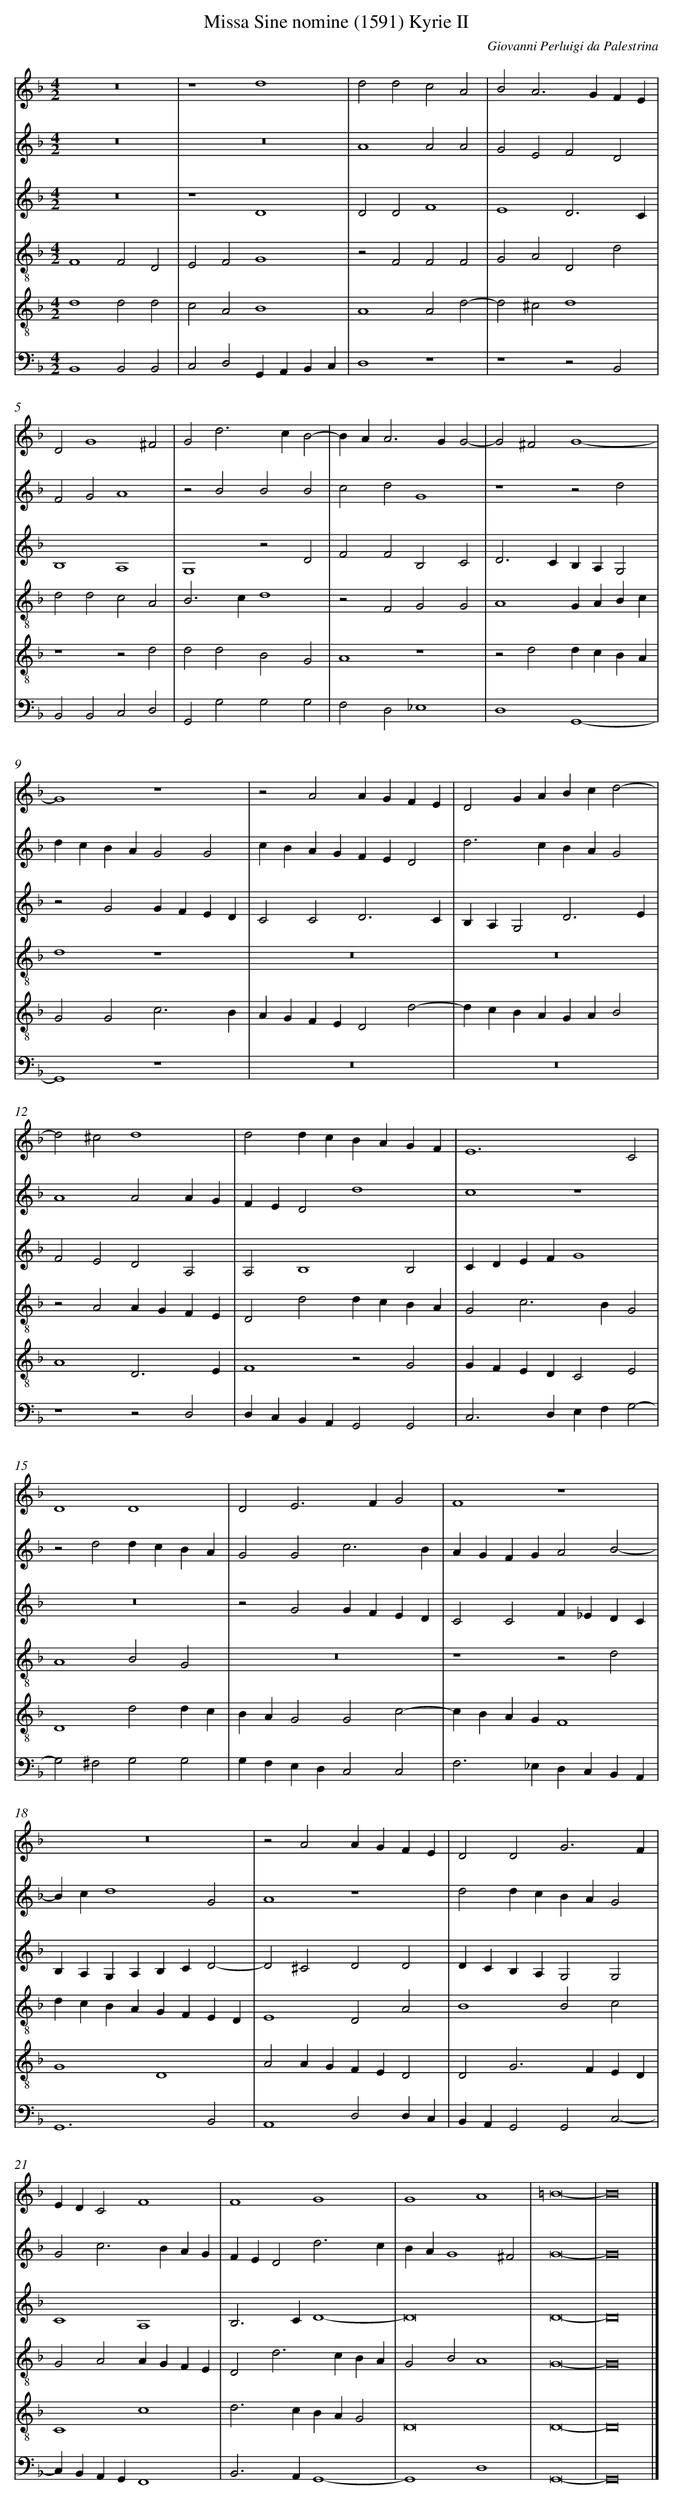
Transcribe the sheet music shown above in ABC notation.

X:1
T: Missa Sine nomine (1591) Kyrie II
C: Giovanni Perluigi da Palestrina
L: 1/4
M: 4/2
V: 1 clef=treble
V: 2 clef=treble
V: 3 clef=treble
V: 4 clef=treble-8
V: 5 clef=treble-8
V: 6 clef=bass
K: F
[V:1] z8 |
[V:2] z8 |
[V:3] z8 |
[V:4] F4F2D2 |
[V:5] d4d2d2 |
[V:6] B,,4B,,2B,,2 |
[V:1] z4d4 |
[V:2] z8 |
[V:3] z4D4 |
[V:4] E2F2G4 |
[V:5] c2A2B4 |
[V:6] C,2D,2G,,A,,B,,C, |
[V:1] d2d2c2A2 |
[V:2] A4A2A2 |
[V:3] D2D2F4 |
[V:4] z2F2F2F2 |
[V:5] A4A2d2- |
[V:6] D,4z4 |
[V:1] B2A2>G2FE |
[V:2] G2E2F2D2 |
[V:3] E4D3C |
[V:4] G2A2D2d2 |
[V:5] d2^c2d4 |
[V:6] z4z2B,,2 |
[V:1] D2G4^F2 |
[V:2] F2G2A4 |
[V:3] B,4A,4 |
[V:4] d2d2c2A2 |
[V:5] z4z2d2 |
[V:6] B,,2B,,2C,2D,2 |
[V:1] G2d2>c2B2- |
[V:2] z2B2B2B2 |
[V:3] G,4z2D2 |
[V:4] B2>c2d4 |
[V:5] d2d2B2G2 |
[V:6] G,,2G,2G,2G,2 |
[V:1] BA2<A2GG2- |
[V:2] c2d2G4 |
[V:3] F2F2B,2C2 |
[V:4] z2F2G2G2 |
[V:5] A4z4 |
[V:6] F,2D,2_E,4 |
[V:1] G2^F2G4- |
[V:2] z4z2d2 |
[V:3] D2>C2B,A,G,2 |
[V:4] A4GABc |
[V:5] z2d2dcBA |
[V:6] D,4G,,4- |
[V:1] G4z4 |
[V:2] dcBAG2G2 |
[V:3] z2G2GFED |
[V:4] d4z4 |
[V:5] G2G2c3B |
[V:6] G,,4z4 |
[V:1] z2A2AGFE |
[V:2] cBAGFED2 |
[V:3] C2C2D3C |
[V:4] z8 |
[V:5] AGFED2d2- |
[V:6] z8 |
[V:1] D2GABcd2- |
[V:2] d2>c2BAG2 |
[V:3] B,A,G,2D3E |
[V:4] z8 |
[V:5] dcBAGAB2 |
[V:6] z8 |
[V:1] d2^c2d4 |
[V:2] A4A2AG |
[V:3] F2E2D2A,2 |
[V:4] z2A2AGFE |
[V:5] A4D3E |
[V:6] z4z2D,2 |
[V:1] d2dcBAGF |
[V:2] FED2d4 |
[V:3] A,2B,4B,2 |
[V:4] D2d2dcBA |
[V:5] F4z2G2 |
[V:6] D,C,B,,A,,G,,2G,,2 |
[V:1] E6C2 |
[V:2] c4z4 |
[V:3] CDEFG4 |
[V:4] G2c2>B2G2 |
[V:5] GFEDC2E2 |
[V:6] C,2>D,2E,F,G,2- |
[V:1] D4D4 |
[V:2] z2d2dcBA |
[V:3] z8 |
[V:4] A4B2G2 |
[V:5] D4d2dc |
[V:6] G,2^F,2G,2G,2 |
[V:1] D2E2>F2G2 |
[V:2] G2G2c3B |
[V:3] z2G2GFED |
[V:4] z8 |
[V:5] BAG2G2c2- |
[V:6] G,F,E,D,C,2C,2 |
[V:1] F4z4 |
[V:2] AGFGA2B2- |
[V:3] C2C2F_EDC |
[V:4] z4z2d2 |
[V:5] cBAGF4 |
[V:6] F,2>_E,2D,C,B,,A,, |
[V:1] z8 |
[V:2] Bcd4G2 |
[V:3] B,A,G,A,B,CD2- |
[V:4] dcBAGFED |
[V:5] G4D4 |
[V:6] G,,6B,,2 |
[V:1] z2A2AGFE |
[V:2] A4z4 |
[V:3] D2^C2D2D2 |
[V:4] E4D2A2 |
[V:5] A2AGFED2 |
[V:6] A,,4D,2D,C, |
[V:1] D2D2G3F |
[V:2] d2dcBAG2 |
[V:3] DCB,A,G,2G,2 |
[V:4] B4B2c2 |
[V:5] D2G2>F2ED |
[V:6] B,,A,,G,,2G,,2C,2- |
[V:1] EDC2F4 |
[V:2] G2c2>B2AG |
[V:3] C4A,4 |
[V:4] G2A2AGFE |
[V:5] C4c4 |
[V:6] C,B,,A,,G,,F,,4 |
[V:1] F4G4 |
[V:2] FED2d3c |
[V:3] B,2>C2D4- |
[V:4] D2d2>c2BA |
[V:5] d2>c2BAG2 |
[V:6] B,,2>A,,2G,,4- |
[V:1] G4A4 |
[V:2] BAG4^F2 |
[V:3] D8 |
[V:4] G2B2A4 |
[V:5] D8 |
[V:6] G,,4D,4 |
[V:1] =B8- |
[V:2] G8- |
[V:3] D8- |
[V:4] G8- |
[V:5] D8- |
[V:6] G,,8- |
[V:1] B8 |]
[V:2] G8 |]
[V:3] D8 |]
[V:4] G8 |]
[V:5] D8 |]
[V:6] G,,8 |]
